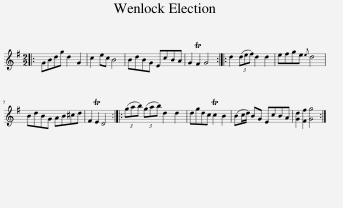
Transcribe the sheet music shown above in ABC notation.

X:1
L:1/8
M:2/2
I:linebreak $
K:G
V:1 treble
V:1
|: GBdg d2 G2 | c2 ec B4 | BdBG EcBA | G2 TF2 G4 :: d2 (3(def) d2 d2 | %5
 efge{e} d4 |$ BdBG AB^cd | F2 TE2 D4 :: (3(gab) (3(gab) d2 d2 | dgdc Tc2 B2 | %10
 (Bc/d/) BG EcBA | [Gd]2 [Ff]2 [Gg]4 :| %12
